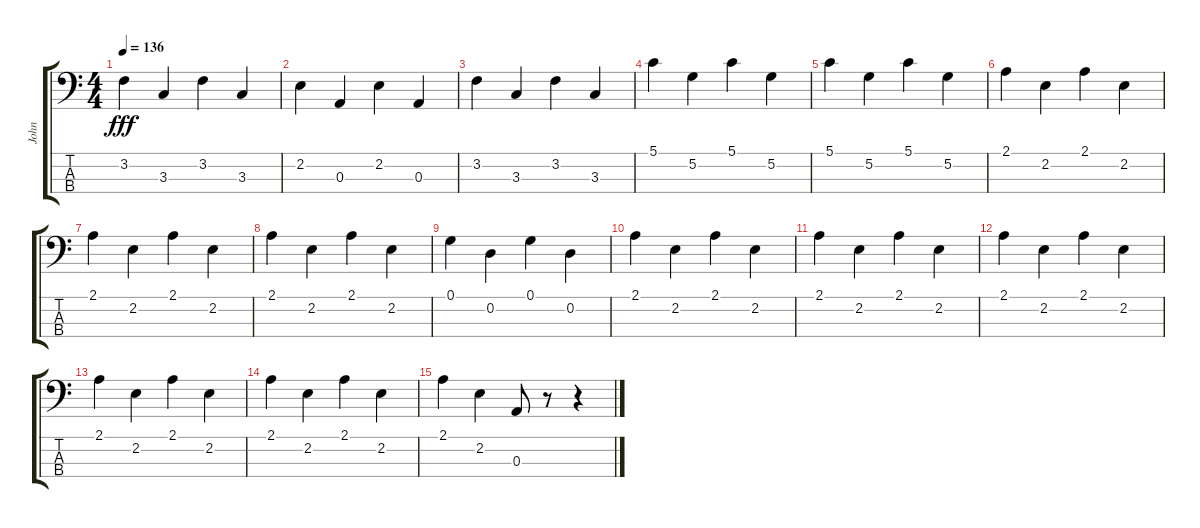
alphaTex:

\track ("John" "John") {instrument electricbassfinger}
\staff {score tabs}
\tuning (G2 D2 A1 E1) {hide}
\ts (4 4)
\tempo 136
\clef f4
\ks c
3.2.4{dy fff} 3.3.4 3.2.4 3.3.4 |
2.2.4 0.3.4 2.2.4 0.3.4 |
3.2.4 3.3.4 3.2.4 3.3.4 |
5.1.4 5.2.4 5.1.4 5.2.4 |
5.1.4 5.2.4 5.1.4 5.2.4 |
2.1.4 2.2.4 2.1.4 2.2.4 |
2.1.4 2.2.4 2.1.4 2.2.4 |
2.1.4 2.2.4 2.1.4 2.2.4 |
0.1.4 0.2.4 0.1.4 0.2.4 |
2.1.4 2.2.4 2.1.4 2.2.4 |
2.1.4 2.2.4 2.1.4 2.2.4 |
2.1.4 2.2.4 2.1.4 2.2.4 |
2.1.4 2.2.4 2.1.4 2.2.4 |
2.1.4 2.2.4 2.1.4 2.2.4 |
2.1.4 2.2.4 0.3.8 r.8 r.4
